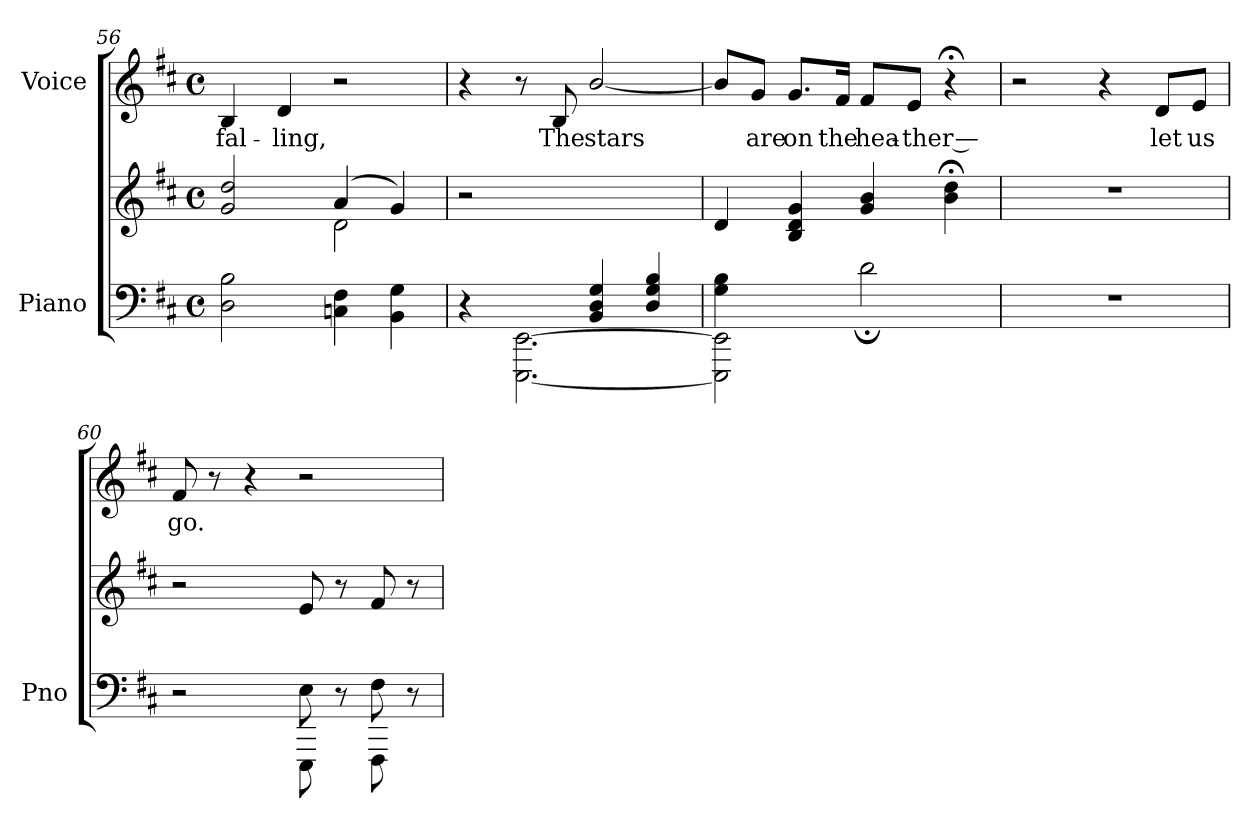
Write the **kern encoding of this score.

**kern	**kern	**kern	**text
*part2	*part2	*part1	*part1
*staff3	*staff2	*staff1	*staff1
*I"Piano	*	*I"Voice	*
*I'Pno	*	*	*
*clefF4	*clefG2	*clefG2	*
*k[f#c#]	*k[f#c#]	*k[f#c#]	*
*M4/4	*M4/4	*M4/4	*
*met(c)	*met(c)	*met(c)	*
=56	=56	=56	=56
*	*^	*	*
!	!	!	!	!LO:LY:b
2D\ 2B\	2g/ 2dd/	2ryy	4B/	fal-
!	!	!	!	!LO:LY:b
.	.	.	4d/	-ling,
4Cn\ 4F#\	(4a/	2d\	2r	.
4BB\ 4G\	4g/)	.	.	.
*	*v	*v	*	*
=57	=57	=57	=57
*^	*	*	*
2ryy	4r	2r	4r	.
.	[2.EEE\ [<2.EE\	.	8r	.
!	!	!	!	!LO:LY:b
.	.	.	8B/	The
!	!	!	!	!LO:LY:b
(4BB/ 4D/ 4G/	.	2ryy	[<2b/	stars
4D/ 4G/ 4B/	.	.	.	.
!!LO:LB:g=z
=58	=58	=58	=58	=58
4G\ 4B\	2EEE\] 2EE\]	4d/	8b/L]	.
!	!	!	!	!LO:LY:b
.	.	.	8g/J	are
!	!	!	!	!LO:LY:b
2.ryy	.	4B/ 4d/ 4g/	8.g/L	on
!	!	!	!	!LO:LY:b
.	.	.	16f#/Jk	the
!	!	!	!	!LO:LY:b
.	2d;<\	4g/ 4b/	8f#/L	hea-
!	!	!	!	!LO:LY:b
.	.	.	8e/J	-ther —
.	.	4b\;< 4dd\;<)	4r;<	.
*v	*v	*	*	*
=59	=59	=59	=59
1r	1r	2r	.
.	.	4r	.
!	!	!	!LO:LY:b
.	.	8d/L	let
!	!	!	!LO:LY:b
.	.	8e/J	us
=60	=60	=60	=60
*^	*	*	*
!	!	!	!	!LO:LY:b
2ryy	2r	2r	8f#/	go.
.	.	.	8r	.
.	.	.	4r	.
8E\	8EEE\	8e/	2r	.
8ryy	8r	8r	.	.
8F#\	8FFF#\	8f#/	.	.
8ryy	8r	8r	.	.
*v	*v	*	*	*
=	=	=	=
*-	*-	*-	*-
